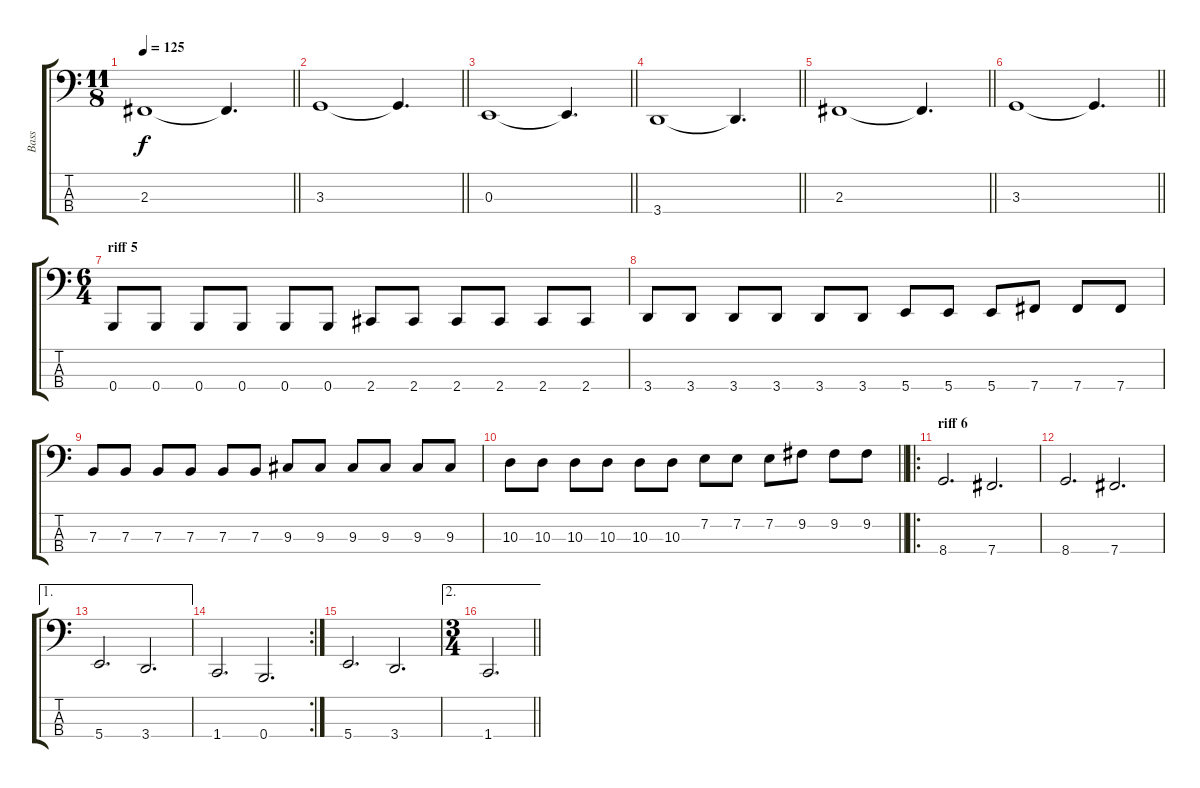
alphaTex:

\track ("Bass" "Bass") {instrument electricbasspick}
\staff {score tabs}
\tuning (D2 A1 E1 B0) {hide}
\ts (11 8)
\tempo 125
\clef f4
\barLineRight lightlight
\ks c
2.3.1{dy f} 2.3{t}.4{d} |
\barLineRight lightlight
3.3.1 3.3{t}.4{d} |
\barLineRight lightlight
0.3.1 0.3{t}.4{d} |
\barLineRight lightlight
3.4.1 3.4{t}.4{d} |
\barLineRight lightlight
2.3.1 2.3{t}.4{d} |
\barLineRight lightlight
3.3.1 3.3{t}.4{d} |
\ts (6 4)
\section ("" "riff 5")
0.4.8 0.4.8 0.4.8 0.4.8 0.4.8 0.4.8 2.4.8 2.4.8 2.4.8 2.4.8 2.4.8 2.4.8 |
3.4.8 3.4.8 3.4.8 3.4.8 3.4.8 3.4.8 5.4.8 5.4.8 5.4.8 7.4.8 7.4.8 7.4.8 |
7.3.8 7.3.8 7.3.8 7.3.8 7.3.8 7.3.8 9.3.8 9.3.8 9.3.8 9.3.8 9.3.8 9.3.8 |
\barLineRight lightlight
10.3.8 10.3.8 10.3.8 10.3.8 10.3.8 10.3.8 7.2.8 7.2.8 7.2.8 9.2.8 9.2.8 9.2.8 |
\ro
\section ("" "riff 6")
8.4.2{d} 7.4.2{d} |
8.4.2{d} 7.4.2{d} |
\ae 1
5.4.2{d} 3.4.2{d} |
\rc 2
1.4.2{d} 0.4.2{d} |
5.4.2{d} 3.4.2{d} |
\ae 2
\ts (3 4)
\barLineRight lightlight
1.4.2{d}
